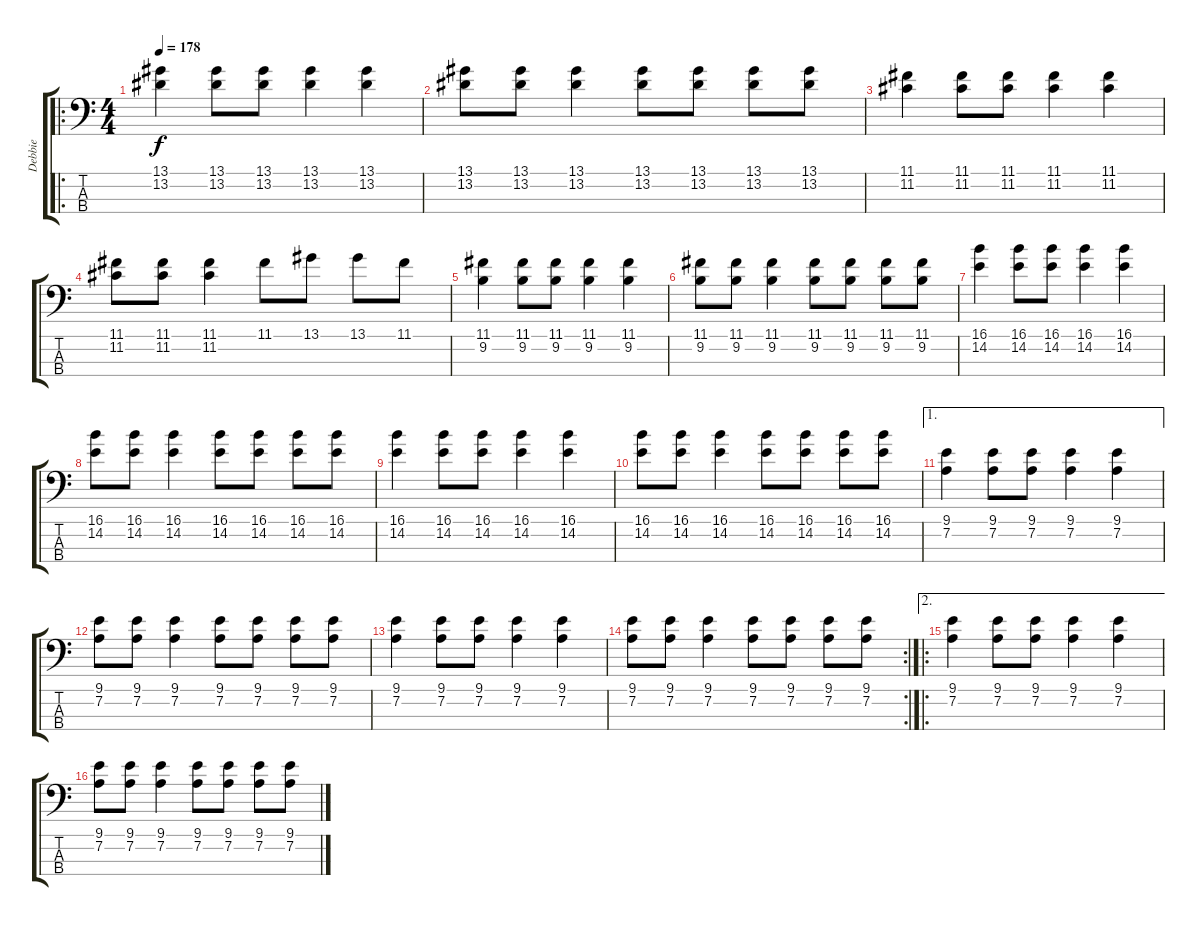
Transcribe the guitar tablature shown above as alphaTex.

\track ("Debbie" "Debbie") {instrument electricbasspick}
\staff {score tabs}
\tuning (G2 D2 A1 E1) {hide}
\ro
\ts (4 4)
\tempo 178
\clef f4
\ks c
(13.1 13.2).4{dy f} (13.1 13.2).8 (13.1 13.2).8 (13.1 13.2).4 (13.1 13.2).4 |
(13.1 13.2).8 (13.1 13.2).8 (13.1 13.2).4 (13.1 13.2).8 (13.1 13.2).8 (13.1 13.2).8 (13.1 13.2).8 |
(11.1 11.2).4 (11.1 11.2).8 (11.1 11.2).8 (11.1 11.2).4 (11.1 11.2).4 |
(11.1 11.2).8 (11.1 11.2).8 (11.1 11.2).4 11.1.8 13.1.8 13.1.8 11.1.8 |
(11.1 9.2).4 (11.1 9.2).8 (11.1 9.2).8 (11.1 9.2).4 (11.1 9.2).4 |
(11.1 9.2).8 (11.1 9.2).8 (11.1 9.2).4 (11.1 9.2).8 (11.1 9.2).8 (11.1 9.2).8 (11.1 9.2).8 |
(16.1 14.2).4 (16.1 14.2).8 (16.1 14.2).8 (16.1 14.2).4 (16.1 14.2).4 |
(16.1 14.2).8 (16.1 14.2).8 (16.1 14.2).4 (16.1 14.2).8 (16.1 14.2).8 (16.1 14.2).8 (16.1 14.2).8 |
(16.1 14.2).4 (16.1 14.2).8 (16.1 14.2).8 (16.1 14.2).4 (16.1 14.2).4 |
(16.1 14.2).8 (16.1 14.2).8 (16.1 14.2).4 (16.1 14.2).8 (16.1 14.2).8 (16.1 14.2).8 (16.1 14.2).8 |
\ae 1
(9.1 7.2).4 (9.1 7.2).8 (9.1 7.2).8 (9.1 7.2).4 (9.1 7.2).4 |
(9.1 7.2).8 (9.1 7.2).8 (9.1 7.2).4 (9.1 7.2).8 (9.1 7.2).8 (9.1 7.2).8 (9.1 7.2).8 |
(9.1 7.2).4 (9.1 7.2).8 (9.1 7.2).8 (9.1 7.2).4 (9.1 7.2).4 |
\rc 2
(9.1 7.2).8 (9.1 7.2).8 (9.1 7.2).4 (9.1 7.2).8 (9.1 7.2).8 (9.1 7.2).8 (9.1 7.2).8 |
\ae 2
\ro
(9.1 7.2).4 (9.1 7.2).8 (9.1 7.2).8 (9.1 7.2).4 (9.1 7.2).4 |
(9.1 7.2).8 (9.1 7.2).8 (9.1 7.2).4 (9.1 7.2).8 (9.1 7.2).8 (9.1 7.2).8 (9.1 7.2).8
